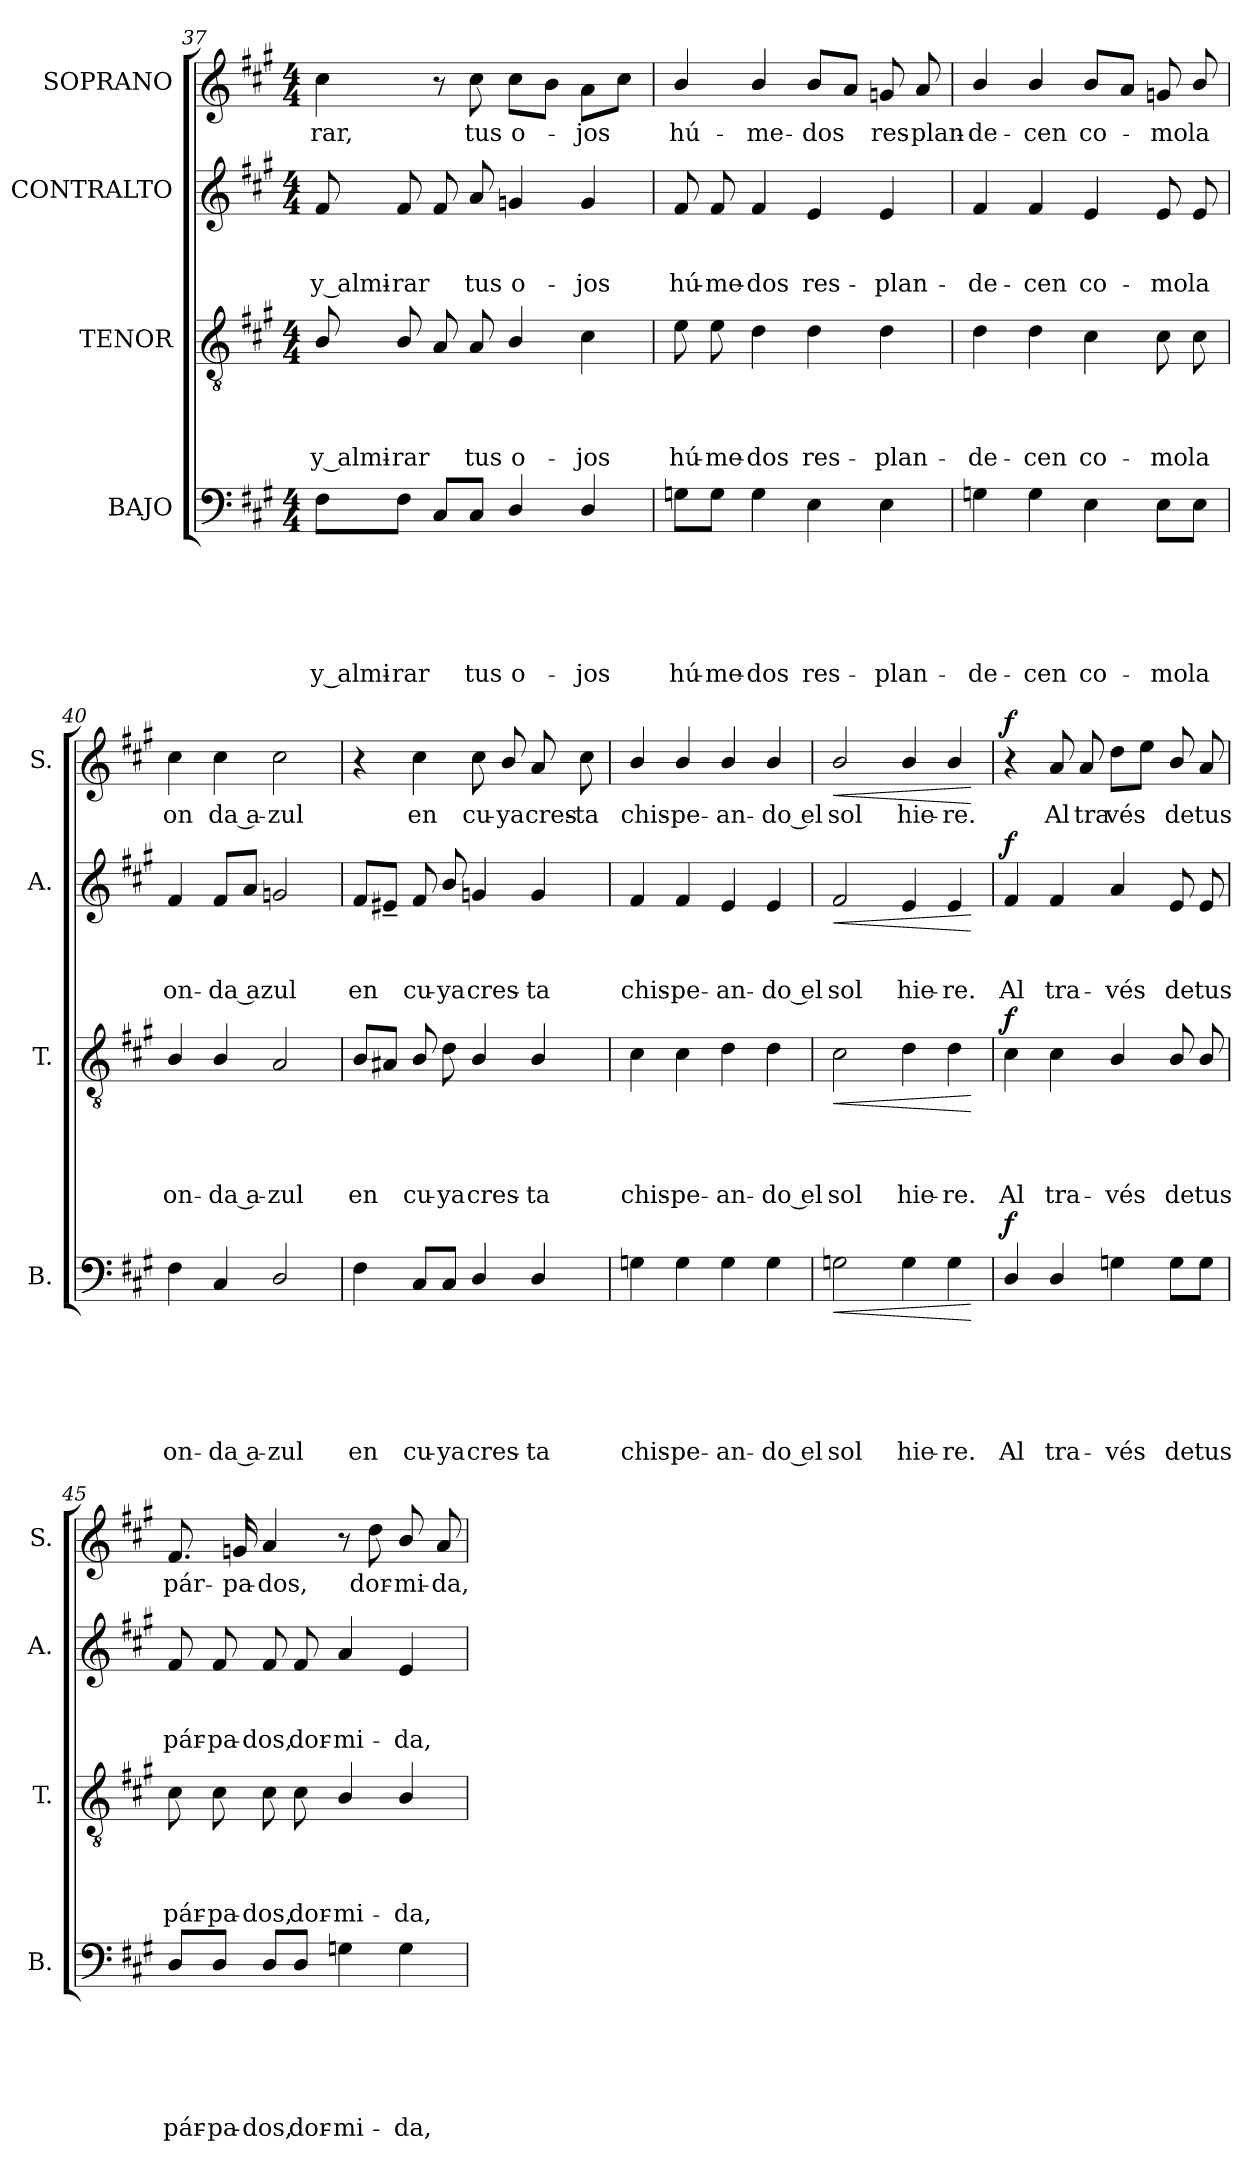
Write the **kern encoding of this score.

**kern	**text	**text	**text	**text	**text	**text	**dynam	**kern	**text	**text	**text	**text	**dynam	**kern	**text	**text	**text	**dynam	**kern	**text	**dynam
*part4	*part4	*part4	*part4	*part4	*part4	*part4	*part4	*part3	*part3	*part3	*part3	*part3	*part3	*part2	*part2	*part2	*part2	*part2	*part1	*part1	*part1
*staff4	*staff4	*staff4	*staff4	*staff4	*staff4	*staff4	*staff4	*staff3	*staff3	*staff3	*staff3	*staff3	*staff3	*staff2	*staff2	*staff2	*staff2	*staff2	*staff1	*staff1	*staff1
*I"BAJO	*	*	*	*	*	*	*	*I"TENOR	*	*	*	*	*	*I"CONTRALTO	*	*	*	*	*I"SOPRANO	*	*
*I'B.	*	*	*	*	*	*	*	*I'T.	*	*	*	*	*	*I'A.	*	*	*	*	*I'S.	*	*
!!LO:LB:g=z
*clefF4	*	*	*	*	*	*	*	*clefGv2	*	*	*	*	*	*clefG2	*	*	*	*	*clefG2	*	*
*k[f#c#g#]	*	*	*	*	*	*	*	*k[f#c#g#]	*	*	*	*	*	*k[f#c#g#]	*	*	*	*	*k[f#c#g#]	*	*
*A:	*	*	*	*	*	*	*	*A:	*	*	*	*	*	*A:	*	*	*	*	*A:	*	*
*M4/4	*	*	*	*	*	*	*	*M4/4	*	*	*	*	*	*M4/4	*	*	*	*	*M4/4	*	*
=37	=37	=37	=37	=37	=37	=37	=37	=37	=37	=37	=37	=37	=37	=37	=37	=37	=37	=37	=37	=37	=37
!	!	!	!	!	!	!LO:LY:b	!	!	!	!	!	!LO:LY:b	!	!	!	!	!LO:LY:b	!	!	!LO:LY:b	!
8F#\L	.	.	.	.	.	y almi-	.	8B/	.	.	.	y almi-	.	8f#/	.	.	y almi-	.	4cc#\	-rar,	.
!	!	!	!	!	!	!LO:LY:b	!	!	!	!	!	!LO:LY:b	!	!	!	!	!LO:LY:b	!	!	!	!
8F#\J	.	.	.	.	.	-rar	.	8B/	.	.	.	-rar	.	8f#/	.	.	-rar	.	.	.	.
8C#/L	.	.	.	.	.	.	.	8A/	.	.	.	.	.	8f#/	.	.	.	.	8r	.	.
!	!	!	!	!	!	!LO:LY:b	!	!	!	!	!	!LO:LY:b	!	!	!	!	!LO:LY:b	!	!	!LO:LY:b	!
8C#/J	.	.	.	.	.	tus	.	8A/	.	.	.	tus	.	8a/	.	.	tus	.	8cc#\	tus	.
!	!	!	!	!	!	!LO:LY:b	!	!	!	!	!	!LO:LY:b	!	!	!	!	!LO:LY:b	!	!	!LO:LY:b	!
4D/	.	.	.	.	.	o-	.	4B/	.	.	.	o-	.	4gn/	.	.	o-	.	8cc#\L	o-	.
.	.	.	.	.	.	.	.	.	.	.	.	.	.	.	.	.	.	.	8b\J	.	.
!	!	!	!	!	!	!LO:LY:b	!	!	!	!	!	!LO:LY:b	!	!	!	!	!LO:LY:b	!	!	!LO:LY:b	!
4D/	.	.	.	.	.	-jos	.	4c#\	.	.	.	-jos	.	4g/	.	.	-jos	.	8a\L	-jos	.
.	.	.	.	.	.	.	.	.	.	.	.	.	.	.	.	.	.	.	8cc#\J	.	.
=38	=38	=38	=38	=38	=38	=38	=38	=38	=38	=38	=38	=38	=38	=38	=38	=38	=38	=38	=38	=38	=38
!	!	!	!	!	!	!LO:LY:b	!	!	!	!	!	!LO:LY:b	!	!	!	!	!LO:LY:b	!	!	!LO:LY:b	!
8Gn\L	.	.	.	.	.	hú-	.	8e\	.	.	.	hú-	.	8f#/	.	.	hú-	.	4b/	hú-	.
!	!	!	!	!	!	!LO:LY:b	!	!	!	!	!	!LO:LY:b	!	!	!	!	!LO:LY:b	!	!	!	!
8G\J	.	.	.	.	.	-me-	.	8e\	.	.	.	-me-	.	8f#/	.	.	-me-	.	.	.	.
!	!	!	!	!	!	!LO:LY:b:rj	!	!	!	!	!	!LO:LY:b:rj	!	!	!	!	!LO:LY:b:rj	!	!	!LO:LY:b	!
4G\	.	.	.	.	.	-dos	.	4d\	.	.	.	-dos	.	4f#/	.	.	-dos	.	4b/	-me-	.
!	!	!	!	!	!	!LO:LY:b	!	!	!	!	!	!LO:LY:b	!	!	!	!	!LO:LY:b	!	!	!LO:LY:b:rj	!
4E\	.	.	.	.	.	res-	.	4d\	.	.	.	res-	.	4e/	.	.	res-	.	8b/L	-dos	.
.	.	.	.	.	.	.	.	.	.	.	.	.	.	.	.	.	.	.	8a/J	.	.
!	!	!	!	!	!	!LO:LY:b	!	!	!	!	!	!LO:LY:b	!	!	!	!	!LO:LY:b	!	!	!LO:LY:b	!
4E\	.	.	.	.	.	-plan-	.	4d\	.	.	.	-plan-	.	4e/	.	.	-plan-	.	8gn/	res-	.
!	!	!	!	!	!	!	!	!	!	!	!	!	!	!	!	!	!	!	!	!LO:LY:b	!
.	.	.	.	.	.	.	.	.	.	.	.	.	.	.	.	.	.	.	8a/	-plan-	.
=39	=39	=39	=39	=39	=39	=39	=39	=39	=39	=39	=39	=39	=39	=39	=39	=39	=39	=39	=39	=39	=39
!	!	!	!	!	!	!LO:LY:b	!	!	!	!	!	!LO:LY:b	!	!	!	!	!LO:LY:b	!	!	!LO:LY:b	!
4Gn\	.	.	.	.	.	-de-	.	4d\	.	.	.	-de-	.	4f#/	.	.	-de-	.	4b/	-de-	.
!	!	!	!	!	!	!LO:LY:b:rj	!	!	!	!	!	!LO:LY:b:rj	!	!	!	!	!LO:LY:b:rj	!	!	!LO:LY:b:rj	!
4G\	.	.	.	.	.	-cen	.	4d\	.	.	.	-cen	.	4f#/	.	.	-cen	.	4b/	-cen	.
!	!	!	!	!	!	!LO:LY:b	!	!	!	!	!	!LO:LY:b	!	!	!	!	!LO:LY:b	!	!	!LO:LY:b	!
4E\	.	.	.	.	.	co-	.	4c#\	.	.	.	co-	.	4e/	.	.	co-	.	8b/L	co-	.
.	.	.	.	.	.	.	.	.	.	.	.	.	.	.	.	.	.	.	8a/J	.	.
!	!	!	!	!	!	!LO:LY:b	!	!	!	!	!	!LO:LY:b	!	!	!	!	!LO:LY:b	!	!	!LO:LY:b	!
8E\L	.	.	.	.	.	-mo	.	8c#\	.	.	.	-mo	.	8e/	.	.	-mo	.	8gn/	-mo	.
!	!	!	!	!	!	!LO:LY:b	!	!	!	!	!	!LO:LY:b	!	!	!	!	!LO:LY:b	!	!	!LO:LY:b	!
8E\J	.	.	.	.	.	la	.	8c#\	.	.	.	la	.	8e/	.	.	la	.	8b/	la	.
=40	=40	=40	=40	=40	=40	=40	=40	=40	=40	=40	=40	=40	=40	=40	=40	=40	=40	=40	=40	=40	=40
!	!	!	!	!	!	!LO:LY:b	!	!	!	!	!	!LO:LY:b	!	!	!	!	!LO:LY:b	!	!	!LO:LY:b	!
4F#\	.	.	.	.	.	on-	.	4B/	.	.	.	on-	.	4f#/	.	.	on-	.	4cc#\	on	.
!	!	!	!	!	!	!LO:LY:b	!	!	!	!	!	!LO:LY:b	!	!	!	!	!LO:LY:b	!	!	!LO:LY:b	!
4C#/	.	.	.	.	.	-da a-	.	4B/	.	.	.	-da a-	.	8f#/L	.	.	-da azul	.	4cc#\	da a-	.
.	.	.	.	.	.	.	.	.	.	.	.	.	.	8a/J	.	.	.	.	.	.	.
!	!	!	!	!	!	!LO:LY:b	!	!	!	!	!	!LO:LY:b	!	!	!	!	!	!	!	!LO:LY:b	!
2D/	.	.	.	.	.	-zul	.	2A/	.	.	.	-zul	.	2gn/	.	.	.	.	2cc#\	-zul	.
=41	=41	=41	=41	=41	=41	=41	=41	=41	=41	=41	=41	=41	=41	=41	=41	=41	=41	=41	=41	=41	=41
!	!	!	!	!	!	!LO:LY:b	!	!	!	!	!	!LO:LY:b	!	!	!	!	!LO:LY:b	!	!	!	!
4F#\	.	.	.	.	.	en	.	8B/L	.	.	.	en	.	8f#/L	.	.	en	.	4r	.	.
.	.	.	.	.	.	.	.	8A#X/J	.	.	.	.	.	8e#X~</J	.	.	.	.	.	.	.
!	!	!	!	!	!	!LO:LY:b	!	!	!	!	!	!LO:LY:b	!	!	!	!	!LO:LY:b	!	!	!LO:LY:b	!
8C#/L	.	.	.	.	.	cu-	.	8B/	.	.	.	cu-	.	8f#/	.	.	cu-	.	4cc#\	en	.
!	!	!	!	!	!	!LO:LY:b:rj	!	!	!	!	!	!LO:LY:b:rj	!	!	!	!	!LO:LY:b:rj	!	!	!	!
8C#/J	.	.	.	.	.	-ya	.	8d\	.	.	.	-ya	.	8b/	.	.	-ya	.	.	.	.
!	!	!	!	!	!	!LO:LY:b	!	!	!	!	!	!LO:LY:b	!	!	!	!	!LO:LY:b	!	!	!LO:LY:b	!
4D/	.	.	.	.	.	cres-	.	4B/	.	.	.	cres-	.	4gn/	.	.	cres-	.	8cc#\	cu-	.
!	!	!	!	!	!	!	!	!	!	!	!	!	!	!	!	!	!	!	!	!LO:LY:b:rj	!
.	.	.	.	.	.	.	.	.	.	.	.	.	.	.	.	.	.	.	8b/	-ya	.
!	!	!	!	!	!	!LO:LY:b	!	!	!	!	!	!LO:LY:b	!	!	!	!	!LO:LY:b	!	!	!LO:LY:b	!
4D/	.	.	.	.	.	-ta	.	4B/	.	.	.	-ta	.	4g/	.	.	-ta	.	8a/	cres-	.
!	!	!	!	!	!	!	!	!	!	!	!	!	!	!	!	!	!	!	!	!LO:LY:b:rj	!
.	.	.	.	.	.	.	.	.	.	.	.	.	.	.	.	.	.	.	8cc#\	-ta	.
!!LO:PB:g=z
=42	=42	=42	=42	=42	=42	=42	=42	=42	=42	=42	=42	=42	=42	=42	=42	=42	=42	=42	=42	=42	=42
!	!	!	!	!	!	!LO:LY:b	!	!	!	!	!	!LO:LY:b	!	!	!	!	!LO:LY:b	!	!	!LO:LY:b	!
4Gn\	.	.	.	.	.	chis-	.	4c#\	.	.	.	chis-	.	4f#/	.	.	chis-	.	4b/	chis-	.
!	!	!	!	!	!	!LO:LY:b	!	!	!	!	!	!LO:LY:b	!	!	!	!	!LO:LY:b	!	!	!LO:LY:b	!
4G\	.	.	.	.	.	-pe-	.	4c#\	.	.	.	-pe-	.	4f#/	.	.	-pe-	.	4b/	-pe-	.
!	!	!	!	!	!	!LO:LY:b	!	!	!	!	!	!LO:LY:b	!	!	!	!	!LO:LY:b:rj	!	!	!LO:LY:b:rj	!
4G\	.	.	.	.	.	-an-	.	4d\	.	.	.	-an-	.	4e/	.	.	-an-	.	4b/	-an-	.
!	!	!	!	!	!	!LO:LY:b:rj	!	!	!	!	!	!LO:LY:b:rj	!	!	!	!	!LO:LY:b	!	!	!LO:LY:b	!
4G\	.	.	.	.	.	-do el	.	4d\	.	.	.	-do el	.	4e/	.	.	-do el	.	4b/	-do el	.
=43	=43	=43	=43	=43	=43	=43	=43	=43	=43	=43	=43	=43	=43	=43	=43	=43	=43	=43	=43	=43	=43
!	!	!	!	!	!	!LO:LY:b	!LO:HP:b	!	!	!	!	!LO:LY:b	!LO:HP:b	!	!	!	!LO:LY:b	!LO:HP:b	!	!LO:LY:b	!LO:HP:b
2Gn\	.	.	.	.	.	sol	<	2c#\	.	.	.	sol	<	2f#/	.	.	sol	<	2b/	sol	<
!	!	!	!	!	!	!LO:LY:b	!	!	!	!	!	!LO:LY:b	!	!	!	!	!LO:LY:b	!	!	!LO:LY:b	!
4G\	.	.	.	.	.	hie-	.	4d\	.	.	.	hie-	.	4e/	.	.	hie-	.	4b/	hie-	.
!	!	!	!	!	!	!LO:LY:b	!	!	!	!	!	!LO:LY:b	!	!	!	!	!LO:LY:b:rj	!	!	!LO:LY:b	!
4G\	.	.	.	.	.	-re.	.	4d\	.	.	.	-re.	.	4e/	.	.	-re.	.	4b/	-re.	.
.	.	.	.	.	.	.	[	.	.	.	.	.	[	.	.	.	.	[	.	.	[
=44	=44	=44	=44	=44	=44	=44	=44	=44	=44	=44	=44	=44	=44	=44	=44	=44	=44	=44	=44	=44	=44
!	!	!	!	!	!	!LO:LY:b	!LO:DY:a	!	!	!	!	!LO:LY:b	!LO:DY:a	!	!	!	!LO:LY:b	!LO:DY:a	!	!	!LO:DY:a
4D/	.	.	.	.	.	Al	f	4c#\	.	.	.	Al	f	4f#/	.	.	Al	f	4r	.	f
!	!	!	!	!	!	!LO:LY:b	!	!	!	!	!	!LO:LY:b	!	!	!	!	!LO:LY:b	!	!	!LO:LY:b	!
4D/	.	.	.	.	.	tra-	.	4c#\	.	.	.	tra-	.	4f#/	.	.	tra-	.	8a/	Al	.
!	!	!	!	!	!	!	!	!	!	!	!	!	!	!	!	!	!	!	!	!LO:LY:b	!
.	.	.	.	.	.	.	.	.	.	.	.	.	.	.	.	.	.	.	8a/	tra	.
!	!	!	!	!	!	!LO:LY:b	!	!	!	!	!	!LO:LY:b	!	!	!	!	!LO:LY:b	!	!	!LO:LY:b	!
4Gn\	.	.	.	.	.	-vés	.	4B/	.	.	.	-vés	.	4a/	.	.	-vés	.	8dd\L	vés	.
.	.	.	.	.	.	.	.	.	.	.	.	.	.	.	.	.	.	.	8ee\J	.	.
!	!	!	!	!	!	!LO:LY:b	!	!	!	!	!	!LO:LY:b	!	!	!	!	!LO:LY:b	!	!	!LO:LY:b	!
8G\L	.	.	.	.	.	de	.	8B/	.	.	.	de	.	8e/	.	.	de	.	8b/	de	.
!	!	!	!	!	!	!LO:LY:b	!	!	!	!	!	!LO:LY:b	!	!	!	!	!LO:LY:b	!	!	!LO:LY:b	!
8G\J	.	.	.	.	.	tus	.	8B/	.	.	.	tus	.	8e/	.	.	tus	.	8a/	tus	.
=45	=45	=45	=45	=45	=45	=45	=45	=45	=45	=45	=45	=45	=45	=45	=45	=45	=45	=45	=45	=45	=45
!	!	!	!	!	!	!LO:LY:b	!	!	!	!	!	!LO:LY:b	!	!	!	!	!LO:LY:b	!	!	!LO:LY:b	!
8D/L	.	.	.	.	.	pár-	.	8c#\	.	.	.	pár-	.	8f#/	.	.	pár-	.	8.f#/	pár-	.
!	!	!	!	!	!	!LO:LY:b:rj	!	!	!	!	!	!LO:LY:b:rj	!	!	!	!	!LO:LY:b:rj	!	!	!	!
8D/J	.	.	.	.	.	-pa-	.	8c#\	.	.	.	-pa-	.	8f#/	.	.	-pa-	.	.	.	.
!	!	!	!	!	!	!	!	!	!	!	!	!	!	!	!	!	!	!	!	!LO:LY:b	!
.	.	.	.	.	.	.	.	.	.	.	.	.	.	.	.	.	.	.	16gn/	-pa-	.
!	!	!	!	!	!	!LO:LY:b	!	!	!	!	!	!LO:LY:b	!	!	!	!	!LO:LY:b	!	!	!LO:LY:b	!
8D/L	.	.	.	.	.	-dos,	.	8c#\	.	.	.	-dos,	.	8f#/	.	.	-dos,	.	4a/	-dos,	.
!	!	!	!	!	!	!LO:LY:b	!	!	!	!	!	!LO:LY:b	!	!	!	!	!LO:LY:b	!	!	!	!
8D/J	.	.	.	.	.	dor-	.	8c#\	.	.	.	dor-	.	8f#/	.	.	dor-	.	.	.	.
!	!	!	!	!	!	!LO:LY:b:rj	!	!	!	!	!	!LO:LY:b:rj	!	!	!	!	!LO:LY:b:rj	!	!	!	!
4Gn\	.	.	.	.	.	-mi-	.	4B/	.	.	.	-mi-	.	4a/	.	.	-mi-	.	8r	.	.
!	!	!	!	!	!	!	!	!	!	!	!	!	!	!	!	!	!	!	!	!LO:LY:b	!
.	.	.	.	.	.	.	.	.	.	.	.	.	.	.	.	.	.	.	8dd\	dor-	.
!	!	!	!	!	!	!LO:LY:b	!	!	!	!	!	!LO:LY:b	!	!	!	!	!LO:LY:b	!	!	!LO:LY:b	!
4G\	.	.	.	.	.	-da,	.	4B/	.	.	.	-da,	.	4e/	.	.	-da,	.	8b/	-mi-	.
!	!	!	!	!	!	!	!	!	!	!	!	!	!	!	!	!	!	!	!	!LO:LY:b	!
.	.	.	.	.	.	.	.	.	.	.	.	.	.	.	.	.	.	.	8a/	-da,	.
=	=	=	=	=	=	=	=	=	=	=	=	=	=	=	=	=	=	=	=	=	=
*-	*-	*-	*-	*-	*-	*-	*-	*-	*-	*-	*-	*-	*-	*-	*-	*-	*-	*-	*-	*-	*-
